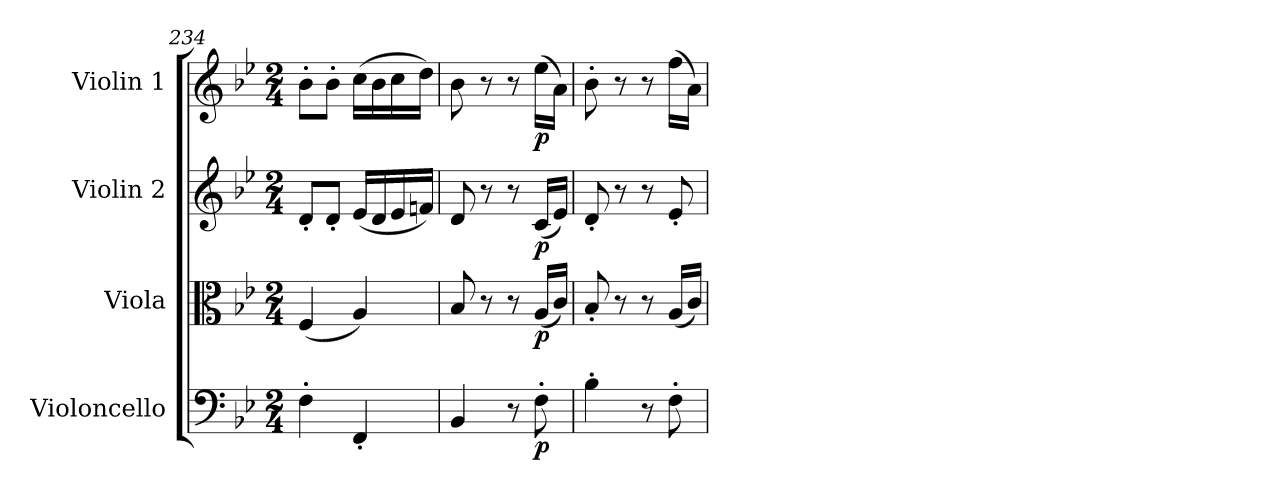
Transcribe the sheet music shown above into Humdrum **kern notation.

**kern	**dynam	**kern	**dynam	**kern	**dynam	**kern	**dynam
*part4	*part4	*part3	*part3	*part2	*part2	*part1	*part1
*staff4	*staff4	*staff3	*staff3	*staff2	*staff2	*staff1	*staff1
*I"Violoncello	*	*I"Viola	*	*I"Violin 2	*	*I"Violin 1	*
*I'Vc	*	*I'Vla	*	*I'Vln	*	*I'Vln	*
*clefF4	*	*clefC3	*	*clefG2	*	*clefG2	*
*k[b-e-]	*	*k[b-e-]	*	*k[b-e-]	*	*k[b-e-]	*
*M2/4	*	*M2/4	*	*M2/4	*	*M2/4	*
=234	=234	=234	=234	=234	=234	=234	=234
4F'\	.	(4F/	.	8d'/L	.	8b-'\L	.
.	.	.	.	8d'/J	.	8b-'\J	.
4FF'/	.	4A/)	.	(16e-/LL	.	(16cc\LL	.
.	.	.	.	16d/	.	16b-\	.
.	.	.	.	16e-/	.	16cc\	.
.	.	.	.	16fn/JJ)	.	16dd\JJ)	.
=235	=235	=235	=235	=235	=235	=235	=235
4BB-/	.	8B-/	.	8d/	.	8b-\	.
.	.	8r	.	8r	.	8r	.
8r	.	8r	.	8r	.	8r	.
!	!LO:DY:b	!	!LO:DY:b	!	!LO:DY:b	!	!LO:DY:b
8F'\	p	(16A/LL	p	(16c/LL	p	(16ee-\LL	p
.	.	16c/JJ)	.	16e-/JJ)	.	16a\JJ)	.
=236	=236	=236	=236	=236	=236	=236	=236
4B-'\	.	8B-'/	.	8d'/	.	8b-'\	.
.	.	8r	.	8r	.	8r	.
8r	.	8r	.	8r	.	8r	.
8F'\	.	(16A/LL	.	8e-'/	.	(16ff\LL	.
.	.	16c/JJ)	.	.	.	16a\JJ)	.
=	=	=	=	=	=	=	=
*-	*-	*-	*-	*-	*-	*-	*-
